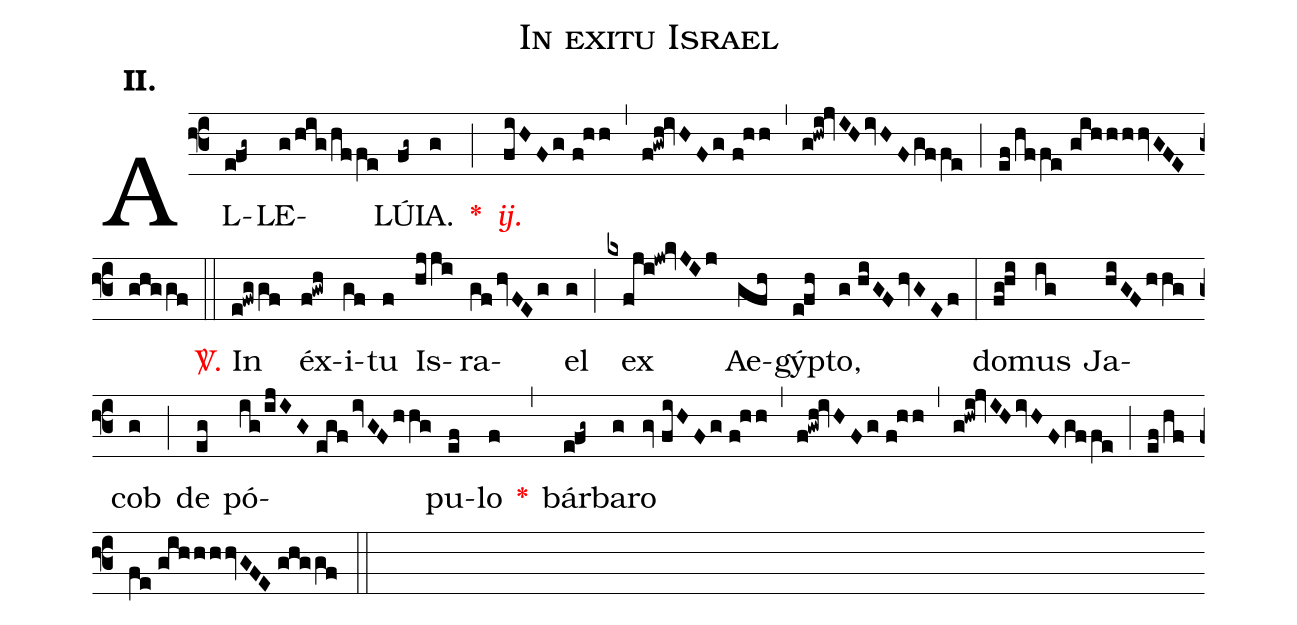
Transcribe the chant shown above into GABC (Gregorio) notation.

name:In exitu Israel;
mode:II.;
office-part:Alleluia;
%%
(f3) AL(e!fg~)LE(g/hig/hffe)LÚ(fg~)IA.(g) <v>\red{*}</v>(;) <v>\redit{ij.}</v>(fiHF/g//f!hh) (,) (f!gwh!ivHF/g//f!hh) (,) (g!hwi!jvIH/ivHF/gffe) (;) (ef/hffe//gihhhhvGFE//ghggf) (::) <v>\red{\Vbar.}</v> In(e!fwggf) éx(f!gwh)i(gf)tu(f) Is(hjji)ra(gf/hvFEg)el(g) (;) ex(kxfji!jw!kvJIj) Ae(gfh)gýp(e!fh)to,(g//hiGF/hvGEf) (:) do(fg!hi)mus(ig) Ja(hiGF/hhg)cob(g) (;) de(eg) pó(ig/ijIG//egf/ivGF/hhg)pu(ef)lo(f) <v>\red{*}</v>(,) bár(e!fg~)ba(g)ro(gv//fiHF/g//f!hh) (,) (f!gwh!ivHF/g//f!hh) (,) (g!hwi!jvIH/ivHF/gffe) (;) (ef/hffe//gihhhhvGFE//ghggf) (::)
